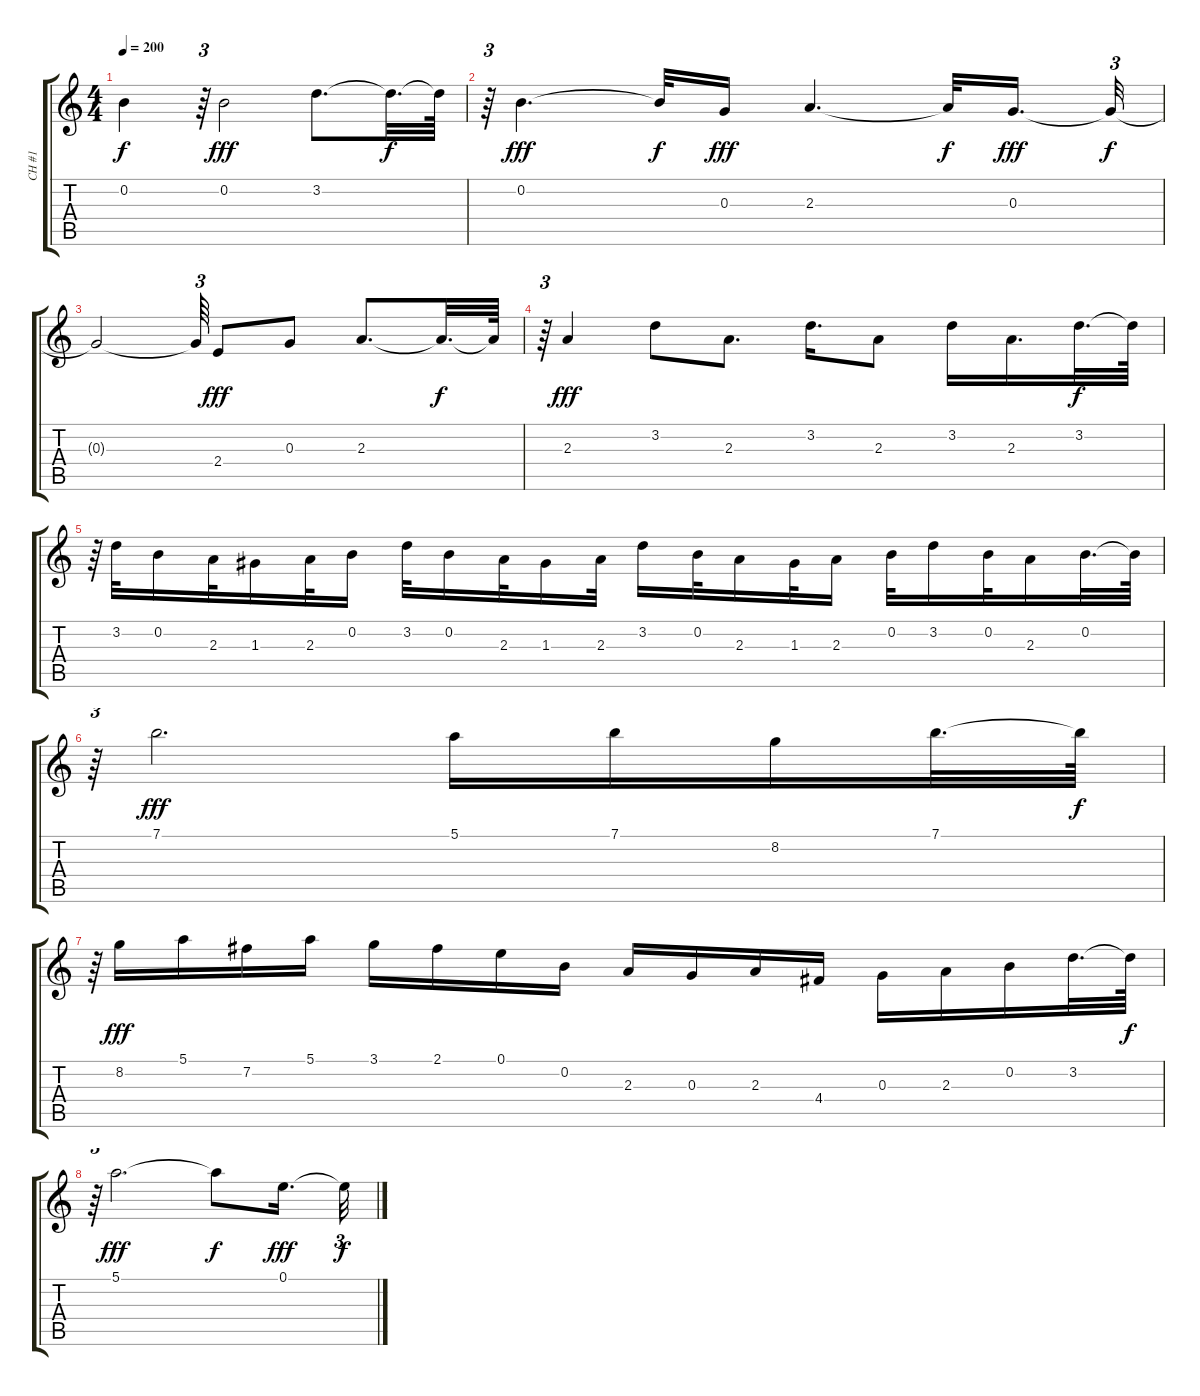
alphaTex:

\track ("CH #1" "CH #1") {instrument distortionguitar}
\staff {score tabs}
\tuning (E4 B3 G3 D3 A2 E2) {hide}
\ts (4 4)
\tempo 200
\clef g2
\ks c
0.2{t}.4{dy f} r.64{tu (3 2)} 0.2.2{dy fff} 3.2.8{d} 3.2{t}.32{d dy f} 3.2{t}.64 |
r.64{tu (3 2)} 0.2.4{d dy fff} 0.2{t}.32{dy f} 0.3.16{dy fff} 2.3.4{d} 2.3{t}.32{dy f} 0.3.16{d dy fff beam splitsecondary} 0.3{t}.32{tu (3 2) dy f} |
0.3{t}.2 0.3{t}.64{tu (3 2)} 2.4.8{dy fff} 0.3.8 2.3.8{d} 2.3{t}.32{d dy f} 2.3{t}.64 |
r.64{tu (3 2)} 2.3.4{dy fff} 3.2.8 2.3.8{d} 3.2.16{d} 2.3.8 3.2.16 2.3.16{d} 3.2.32{d dy f} 3.2{t}.64 |
r.64{tu (3 2)} 3.2.32 0.2.16 2.3.32 1.3.16 2.3.32 0.2.16 3.2.32 0.2.16 2.3.32 1.3.16 2.3.32 3.2.16 0.2.32 2.3.16 1.3.32 2.3.16 0.2.32 3.2.16 0.2.32 2.3.16 0.2.32{d} 0.2{t}.64 |
r.64{tu (3 2)} 7.1.2{d dy fff} 5.1.16 7.1.16 8.2.16 7.1.32{d} 7.1{t}.64{dy f} |
r.64{tu (3 2)} 8.2.16{dy fff} 5.1.16 7.2.16 5.1.16 3.1.16 2.1.16 0.1.16 0.2.16 2.3.16 0.3.16 2.3.16 4.4.16 0.3.16 2.3.16 0.2.16 3.2.32{d} 3.2{t}.64{dy f} |
r.64{tu (3 2)} 5.1.2{d dy fff} 5.1{t}.8{dy f} 0.1.16{d dy fff} 0.1{t}.32{tu (3 2) dy f}
